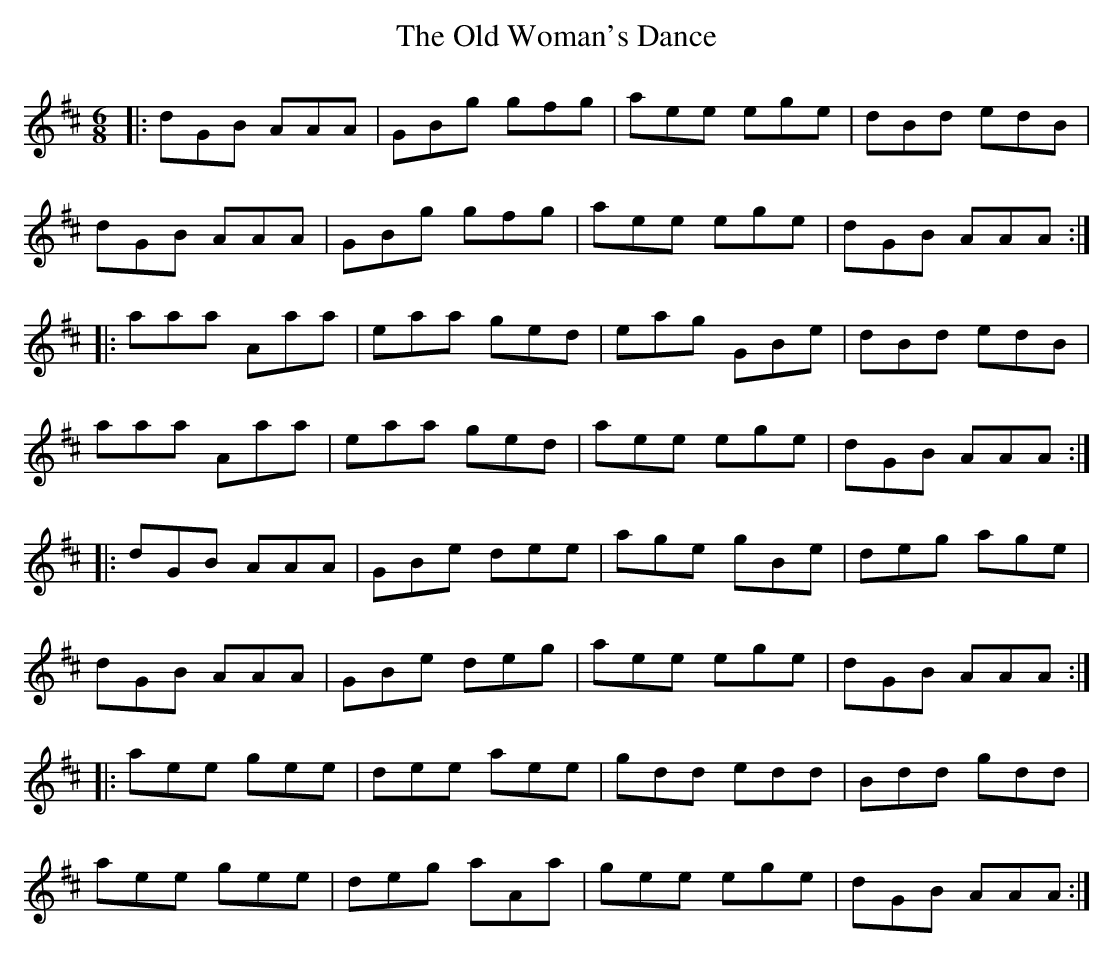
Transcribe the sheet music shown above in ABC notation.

X:1
T: The Old Woman's Dance
M: 6/8
L: 1/8
K: Amix
|:dGB AAA|GBg gfg|aee ege|dBd edB|
dGB AAA|GBg gfg|aee ege|dGB AAA:|
|:aaa Aaa|eaa ged|eag GBe|dBd edB|
aaa Aaa|eaa ged|aee ege|dGB AAA:|
|:dGB AAA|GBe dee|age gBe|deg age|
dGB AAA|GBe deg|aee ege|dGB AAA:|
|:aee gee|dee aee|gdd edd|Bdd gdd|
aee gee|deg aAa|gee ege|dGB AAA:|
